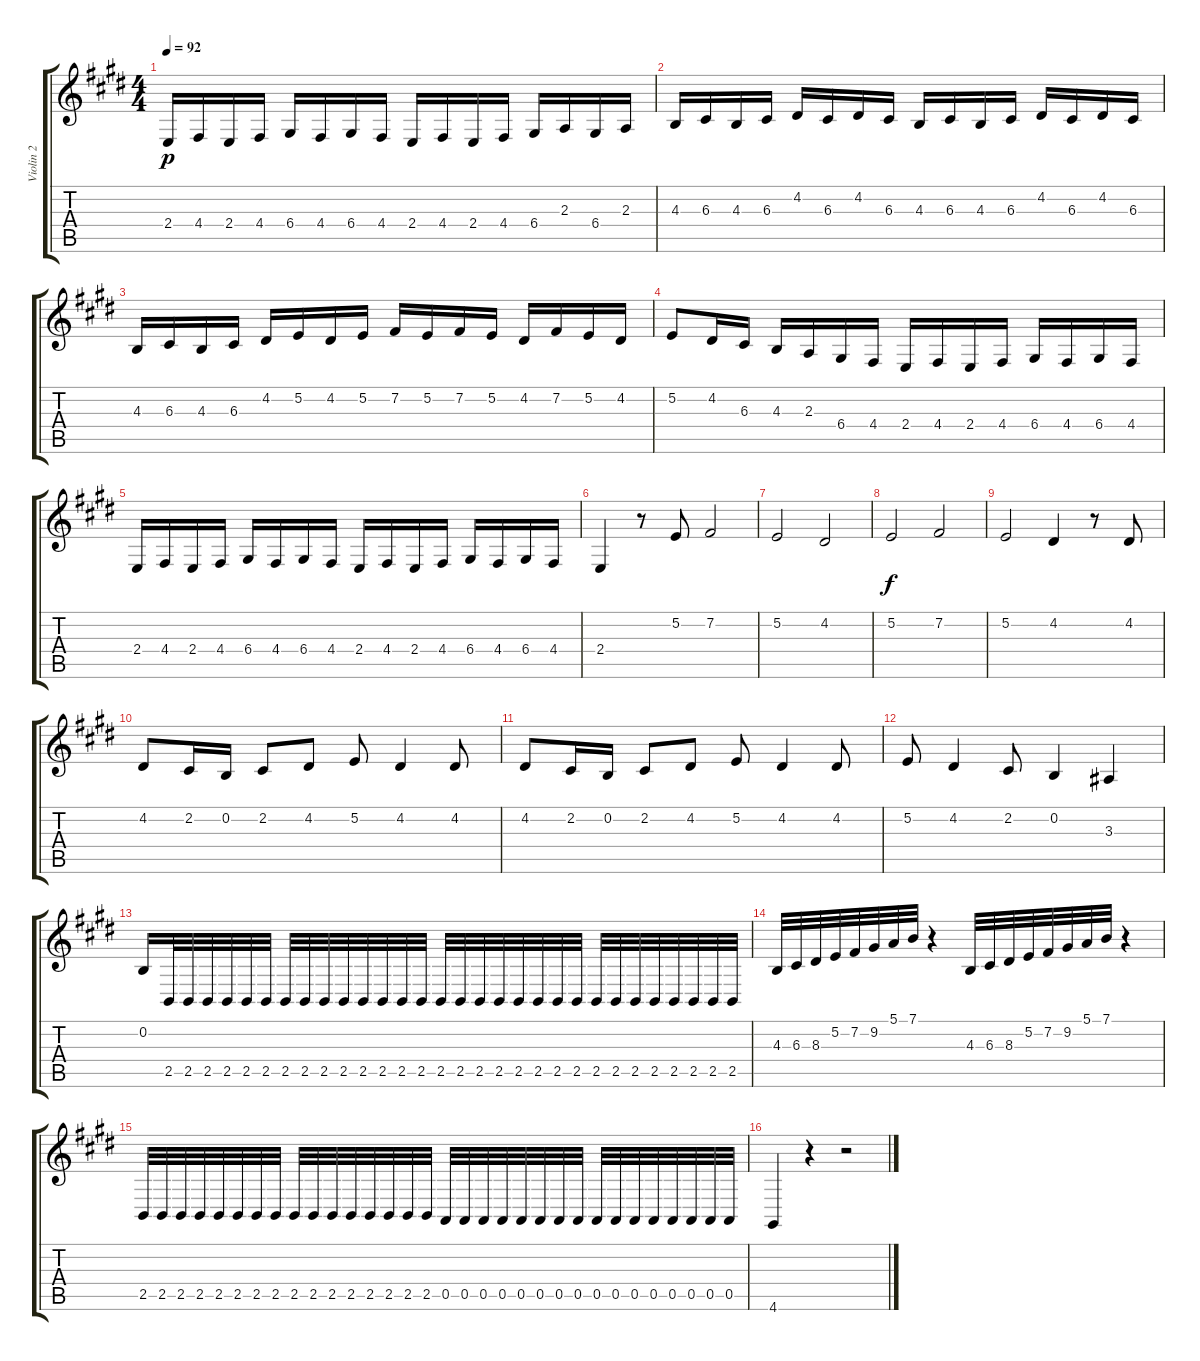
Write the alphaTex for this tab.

\track ("Violin 2" "Violin 2") {instrument violin}
\staff {score tabs}
\tuning (E4 B3 G3 D3 A2 E2) {hide}
\ts (4 4)
\tempo 92
\clef g2
\ks c#minor
2.4.16{dy p} 4.4.16 2.4.16 4.4.16 6.4.16 4.4.16 6.4.16 4.4.16 2.4.16 4.4.16 2.4.16 4.4.16 6.4.16 2.3.16 6.4.16 2.3.16 |
\ks e
4.3.16 6.3.16 4.3.16 6.3.16 4.2.16 6.3.16 4.2.16 6.3.16 4.3.16 6.3.16 4.3.16 6.3.16 4.2.16 6.3.16 4.2.16 6.3.16 |
\ks c#minor
4.3.16 6.3.16 4.3.16 6.3.16 4.2.16 5.2.16 4.2.16 5.2.16 7.2.16 5.2.16 7.2.16 5.2.16 4.2.16 7.2.16 5.2.16 4.2.16 |
5.2.8 4.2.16 6.3.16 4.3.16 2.3.16 6.4.16 4.4.16 2.4.16 4.4.16 2.4.16 4.4.16 6.4.16 4.4.16 6.4.16 4.4.16 |
\ks e
2.4.16 4.4.16 2.4.16 4.4.16 6.4.16 4.4.16 6.4.16 4.4.16 2.4.16 4.4.16 2.4.16 4.4.16 6.4.16 4.4.16 6.4.16 4.4.16 |
\ks c#minor
2.4.4 r.8 5.2.8 7.2.2 |
5.2.2 4.2.2 |
\ks e
5.2.2{dy f} 7.2.2 |
\ks c#minor
5.2.2 4.2.4 r.8 4.2.8 |
4.2.8 2.2.16 0.2.16 2.2.8 4.2.8 5.2.8 4.2.4 4.2.8 |
4.2.8 2.2.16 0.2.16 2.2.8 4.2.8 5.2.8 4.2.4 4.2.8 |
\ks e
5.2.8 4.2.4 2.2.8 0.2.4 3.3.4 |
\ks c#minor
0.2.16 2.5.32 2.5.32 2.5.32 2.5.32 2.5.32 2.5.32 2.5.32 2.5.32 2.5.32 2.5.32 2.5.32 2.5.32 2.5.32 2.5.32 2.5.32 2.5.32 2.5.32 2.5.32 2.5.32 2.5.32 2.5.32 2.5.32 2.5.32 2.5.32 2.5.32 2.5.32 2.5.32 2.5.32 2.5.32 2.5.32 |
4.3.32 6.3.32 8.3.32 5.2.32 7.2.32 9.2.32 5.1.32 7.1.32 r.4 4.3.32 6.3.32 8.3.32 5.2.32 7.2.32 9.2.32 5.1.32 7.1.32 r.4 |
\ks e
2.5.32 2.5.32 2.5.32 2.5.32 2.5.32 2.5.32 2.5.32 2.5.32 2.5.32 2.5.32 2.5.32 2.5.32 2.5.32 2.5.32 2.5.32 2.5.32 0.5.32 0.5.32 0.5.32 0.5.32 0.5.32 0.5.32 0.5.32 0.5.32 0.5.32 0.5.32 0.5.32 0.5.32 0.5.32 0.5.32 0.5.32 0.5.32 |
4.6.4 r.4 r.2
